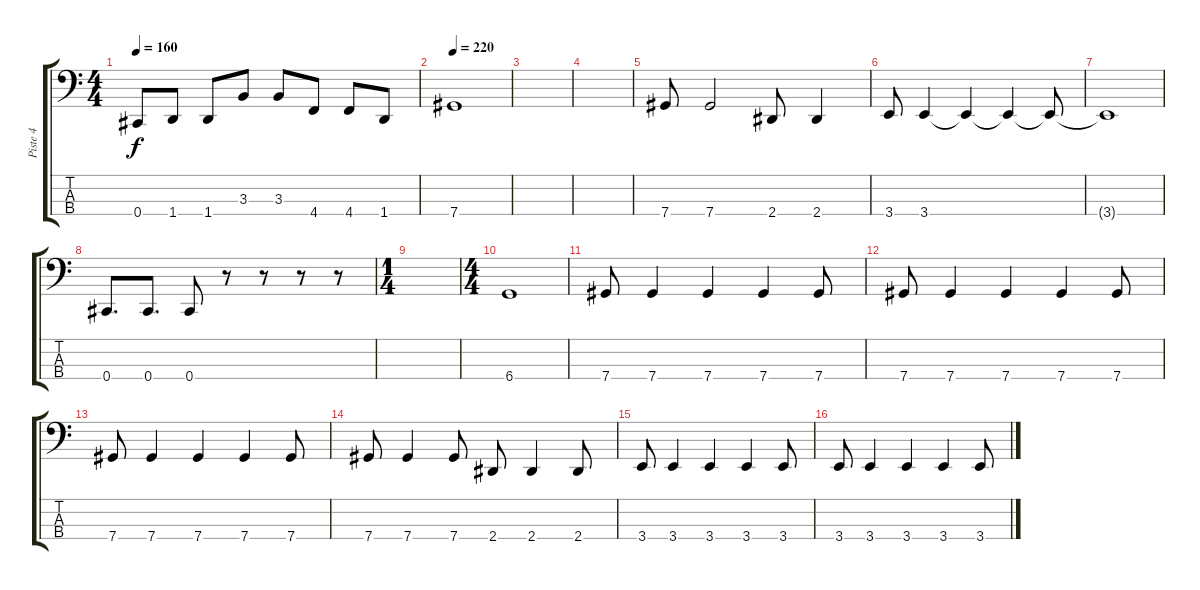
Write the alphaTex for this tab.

\track ("Piste 4" "Piste 4") {instrument electricbassfinger}
\staff {score tabs}
\tuning (Gb2 Db2 Ab1 Db1) {hide}
\ts (4 4)
\tempo 160
\clef f4
\ks c
0.4{t}.8{dy f} 1.4.8 1.4.8 3.3.8 3.3.8 4.4.8 4.4.8 1.4.8 |
\tempo 220
7.4.1 |
|
|
7.4.8 7.4.2 2.4.8 2.4.4 |
3.4.8 3.4.4 3.4{t}.4 3.4{t}.4 3.4{t}.8 |
3.4{t}.1 |
0.4.8{d} 0.4.8{d} 0.4.8 r.8 r.8 r.8 r.8 |
\ts (1 4)
|
\ts (4 4)
6.4.1 |
7.4.8 7.4.4 7.4.4 7.4.4 7.4.8 |
7.4.8 7.4.4 7.4.4 7.4.4 7.4.8 |
7.4.8 7.4.4 7.4.4 7.4.4 7.4.8 |
7.4.8 7.4.4 7.4.8 2.4.8 2.4.4 2.4.8 |
3.4.8 3.4.4 3.4.4 3.4.4 3.4.8 |
3.4.8 3.4.4 3.4.4 3.4.4 3.4.8
